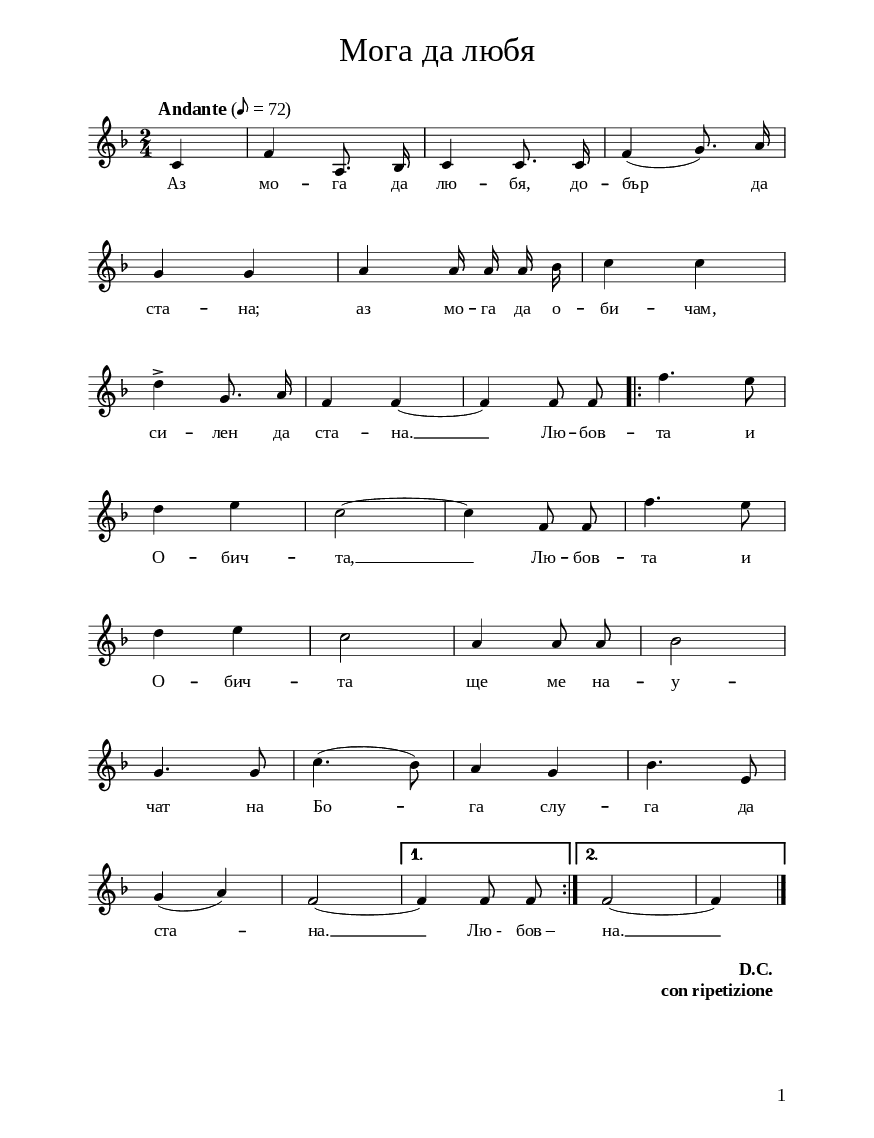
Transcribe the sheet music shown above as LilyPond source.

\version "2.24.3"

% include paper part and global functions
\include "include/globals.ily"

\bookpart {
  \label #'ref111
  \tocItem \markup "Мога да любя"
  \include "include/bookpart-paper.ily"
  \score {
    \include "include/score-layout.ily"


    \new Voice \relative c' {
      \clef treble
      \key f \major
      \time 2/4
      \tempoFunc "Andante" 8 "72"
      \autoBeamOff

      \partial 4

      c4 | % 2
      f4 a,8. bes16 | % 3
      c4 c8. c16 | % 4
      f4 ( g8. ) a16 | \break |% 5
      g4 g4 | % 6
      a4 a16 a16 a16  bes16
      % 7
      c4  c4 | \break | % 8
      d4 -> g,8. a16 | % 9
      f4 f4 ~ |
      f4 f8 f8 \repeat volta 2 \relative c {
        | % 11
        f''4.  e8 | \break |% 12
        d4  e4 | % 13
        c2 ~ | % 14
        c4 f,8 f8 | % 15
        f'4.  e8 | \break |% 16
        d4  e4 | % 17
        c2  | % 18
        a4 a8 a8 | % 19
        bes2 | \break |
        g4. g8 | % 21
        c4. (  bes8 ) | % 22
        a4 g4 | % 23
        bes4. e,8  |\break  % 24
        g4 ( a4 ) f2~
      }
      \alternative {
        { f4 f8 f8  | }
        { f2~ f4 }
      }
      \bar "|."
    }
    \addlyrics {
      Аз мо -- га да лю -- бя, до -- бър
      да ста -- на; аз мо -- га да
      о -- би -- чам, си -- лен да ста --
      на. __  Лю -- бов -- та и О -- бич --
      та, __  Лю -- бов -- та и О -- бич --
      та ще ме на -- у -- чат на Бо
      -- га слу -- га да ста -- на. __
      "Лю -" "  бов –" на. __
    }

    \header {
      title = \titleFunc #'ref_desc_10 "Мога да любя" "Moga da ljubja"
    }

    \midi{}

  } % score

  \markup \dc-two "D.C.""con ripetizione"


} % bookpart
